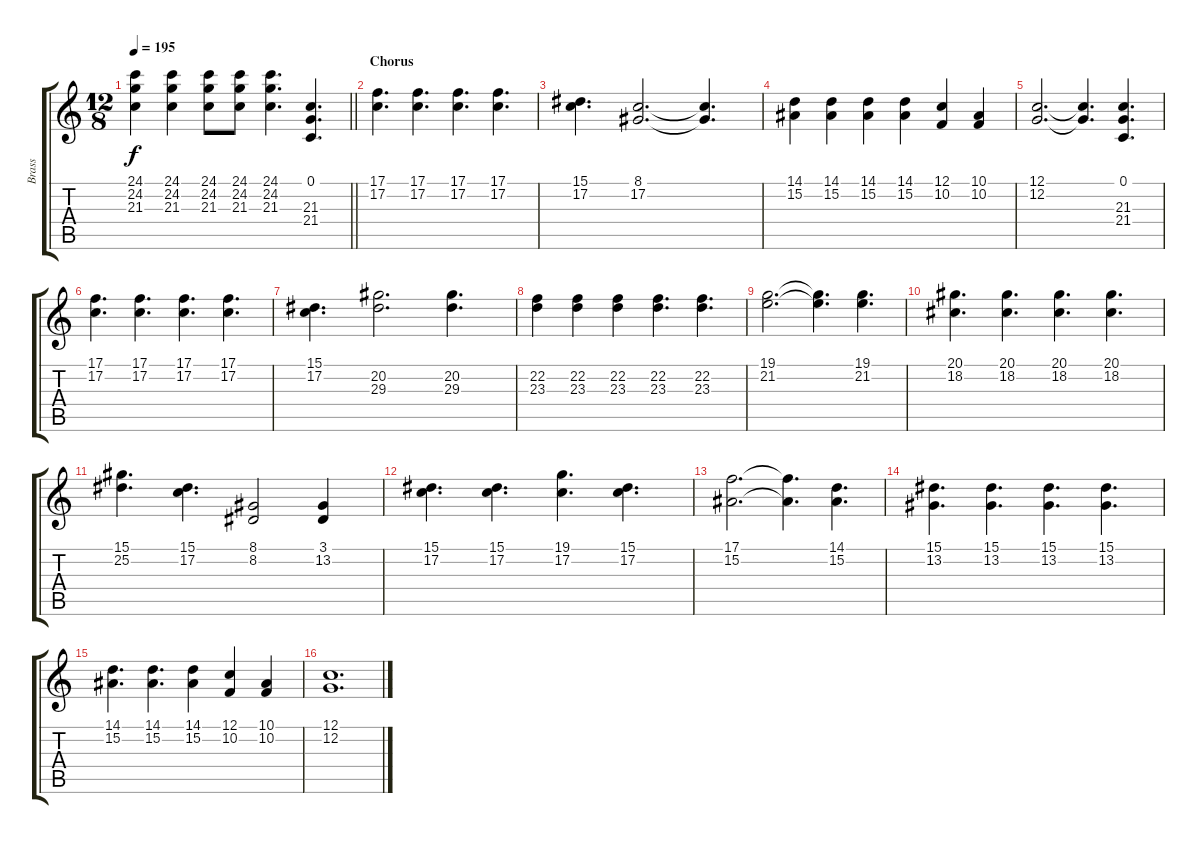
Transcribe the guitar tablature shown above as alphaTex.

\track ("Brass" "Brass") {instrument brasssection}
\staff {score tabs}
\tuning (C4 G3 Eb3 Bb2 F2 C2) {hide}
\ts (12 8)
\tempo 195
\clef g2
\barLineRight lightlight
\ks c
(24.1 24.2 21.3).4{dy f} (24.1 24.2 21.3).4 (24.1 24.2 21.3).8 (24.1 24.2 21.3).8 (24.1 24.2 21.3).4{d} (0.1 21.3 21.4).4{d} |
\section ("" "Chorus")
(17.1 17.2).4{d} (17.1 17.2).4{d} (17.1 17.2).4{d} (17.1 17.2).4{d} |
(15.1 17.2).4{d} (8.1 17.2).2{d} (8.1{t} 17.2{t}).4{d} |
(14.1 15.2).4 (14.1 15.2).4 (14.1 15.2).4 (14.1 15.2).4 (12.1 10.2).4 (10.1 10.2).4 |
(12.1 12.2).2{d} (12.1{t} 12.2{t}).4{d} (0.1 21.3 21.4).4{d} |
(17.1 17.2).4{d} (17.1 17.2).4{d} (17.1 17.2).4{d} (17.1 17.2).4{d} |
(15.1 17.2).4{d} (20.2 29.3).2{d} (20.2 29.3).4{d} |
(22.2 23.3).4 (22.2 23.3).4 (22.2 23.3).4 (22.2 23.3).4{d} (22.2 23.3).4{d} |
(19.1 21.2).2{d} (19.1{t} 21.2{t}).4{d} (19.1 21.2).4{d} |
(20.1 18.2).4{d} (20.1 18.2).4{d} (20.1 18.2).4{d} (20.1 18.2).4{d} |
(15.1 25.2).4{d} (15.1 17.2).4{d} (8.1 8.2).2 (3.1 13.2).4 |
(15.1 17.2).4{d} (15.1 17.2).4{d} (19.1 17.2).4{d} (15.1 17.2).4{d} |
(17.1 15.2).2{d} (17.1{t} 15.2{t}).4{d} (14.1 15.2).4{d} |
(15.1 13.2).4{d} (15.1 13.2).4{d} (15.1 13.2).4{d} (15.1 13.2).4{d} |
(14.1 15.2).4{d} (14.1 15.2).4{d} (14.1 15.2).4 (12.1 10.2).4 (10.1 10.2).4 |
(12.1 12.2).1{d}
